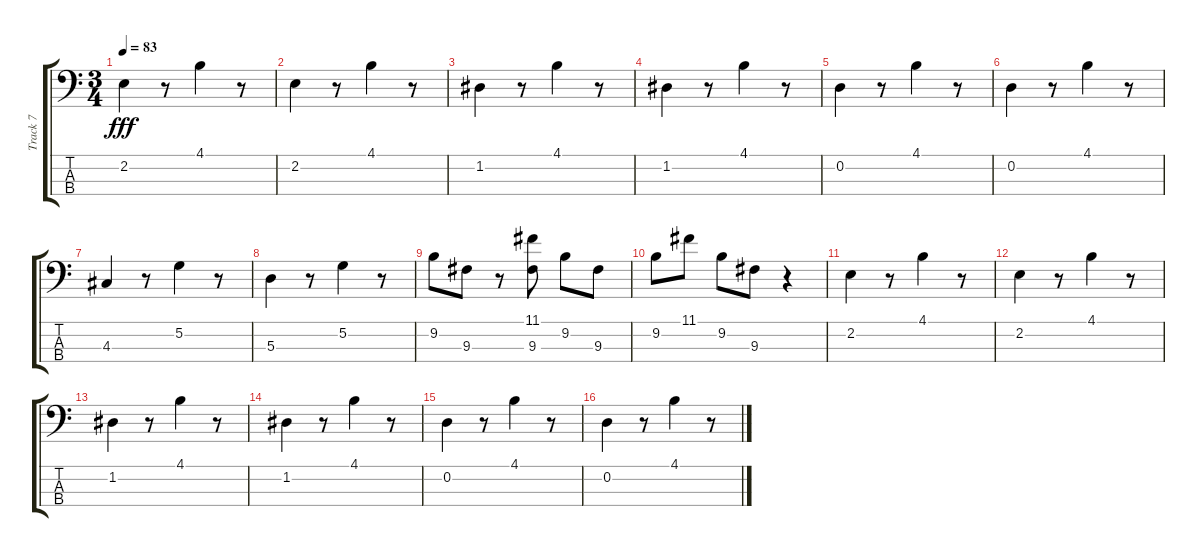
\track ("Track 7" "Track 7") {instrument fretlessbass}
\staff {score tabs}
\tuning (G2 D2 A1 E1) {hide}
\ts (3 4)
\tempo 83
\clef f4
\ks c
2.2.4{dy fff} r.8 4.1.4 r.8 |
2.2.4 r.8 4.1.4 r.8 |
1.2.4 r.8 4.1.4 r.8 |
1.2.4 r.8 4.1.4 r.8 |
0.2.4 r.8 4.1.4 r.8 |
0.2.4 r.8 4.1.4 r.8 |
4.3.4 r.8 5.2.4 r.8 |
5.3.4 r.8 5.2.4 r.8 |
9.2.8 9.3.8 r.8 (11.1 9.3).8 9.2.8 9.3.8 |
9.2.8 11.1.8 9.2.8 9.3.8 r.4 |
2.2.4 r.8 4.1.4 r.8 |
2.2.4 r.8 4.1.4 r.8 |
1.2.4 r.8 4.1.4 r.8 |
1.2.4 r.8 4.1.4 r.8 |
0.2.4 r.8 4.1.4 r.8 |
0.2.4 r.8 4.1.4 r.8
